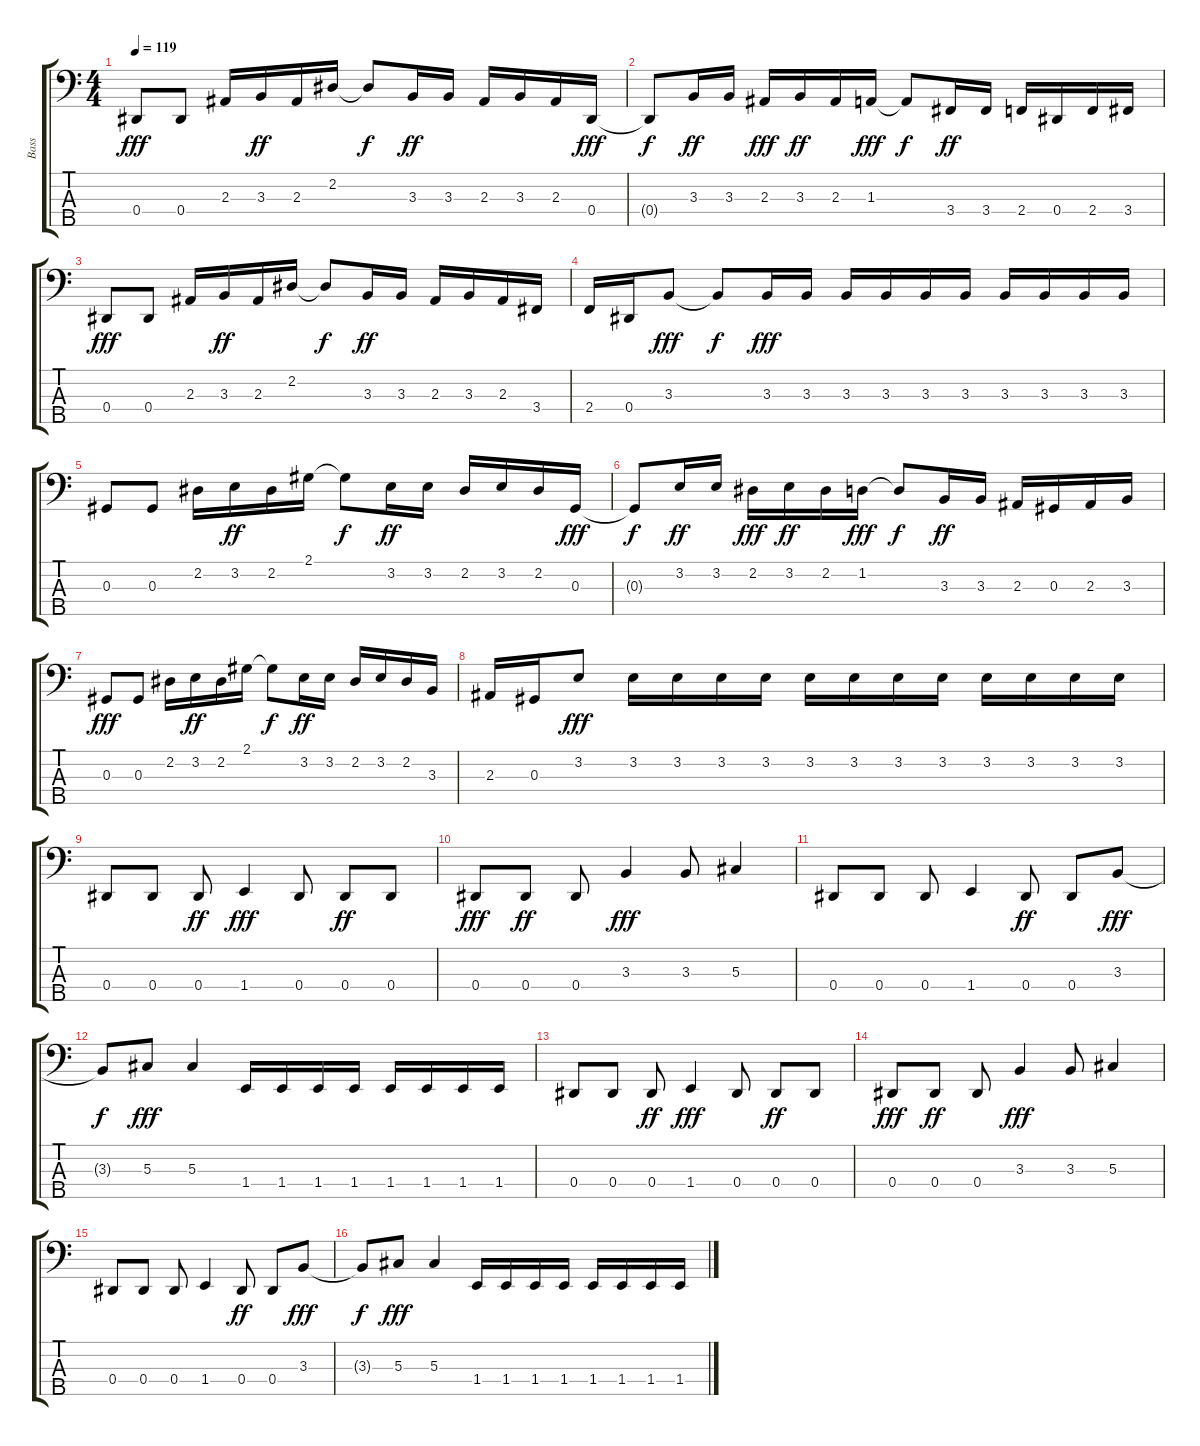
\track ("Bass" "Bass") {instrument electricbassfinger}
\staff {score tabs}
\tuning (Gb2 Db2 Ab1 Eb1 Bb0) {hide}
\ts (4 4)
\tempo 119
\clef f4
\ks c
0.4.8{dy fff} 0.4.8 2.3.16 3.3.16{dy ff} 2.3.16 2.2.16 2.2{t}.8{dy f} 3.3.16{dy ff} 3.3.16 2.3.16 3.3.16 2.3.16 0.4.16{dy fff} |
0.4{t}.8{dy f} 3.3.16{dy ff} 3.3.16 2.3.16{dy fff} 3.3.16{dy ff} 2.3.16 1.3.16{dy fff} 1.3{t}.8{dy f} 3.4.16{dy ff} 3.4.16 2.4.16 0.4.16 2.4.16 3.4.16 |
0.4.8{dy fff} 0.4.8 2.3.16 3.3.16{dy ff} 2.3.16 2.2.16 2.2{t}.8{dy f} 3.3.16{dy ff} 3.3.16 2.3.16 3.3.16 2.3.16 3.4.16 |
2.4.16 0.4.16 3.3.8{dy fff} 3.3{t}.8{dy f} 3.3.16{dy fff} 3.3.16 3.3.16 3.3.16 3.3.16 3.3.16 3.3.16 3.3.16 3.3.16 3.3.16 |
0.3.8 0.3.8 2.2.16 3.2.16{dy ff} 2.2.16 2.1.16 2.1{t}.8{dy f} 3.2.16{dy ff} 3.2.16 2.2.16 3.2.16 2.2.16 0.3.16{dy fff} |
0.3{t}.8{dy f} 3.2.16{dy ff} 3.2.16 2.2.16{dy fff} 3.2.16{dy ff} 2.2.16 1.2.16{dy fff} 1.2{t}.8{dy f} 3.3.16{dy ff} 3.3.16 2.3.16 0.3.16 2.3.16 3.3.16 |
0.3.8{dy fff} 0.3.8 2.2.16 3.2.16{dy ff} 2.2.16 2.1.16 2.1{t}.8{dy f} 3.2.16{dy ff} 3.2.16 2.2.16 3.2.16 2.2.16 3.3.16 |
2.3.16 0.3.16 3.2.8{dy fff} 3.2.16 3.2.16 3.2.16 3.2.16 3.2.16 3.2.16 3.2.16 3.2.16 3.2.16 3.2.16 3.2.16 3.2.16 |
0.4.8 0.4.8 0.4.8{dy ff} 1.4.4{dy fff} 0.4.8 0.4.8{dy ff} 0.4.8 |
0.4.8{dy fff} 0.4.8{dy ff} 0.4.8 3.3.4{dy fff} 3.3.8 5.3.4 |
0.4.8 0.4.8 0.4.8 1.4.4 0.4.8{dy ff} 0.4.8 3.3.8{dy fff} |
3.3{t}.8{dy f} 5.3.8{dy fff} 5.3.4 1.4.16 1.4.16 1.4.16 1.4.16 1.4.16 1.4.16 1.4.16 1.4.16 |
0.4.8 0.4.8 0.4.8{dy ff} 1.4.4{dy fff} 0.4.8 0.4.8{dy ff} 0.4.8 |
0.4.8{dy fff} 0.4.8{dy ff} 0.4.8 3.3.4{dy fff} 3.3.8 5.3.4 |
0.4.8 0.4.8 0.4.8 1.4.4 0.4.8{dy ff} 0.4.8 3.3.8{dy fff} |
3.3{t}.8{dy f} 5.3.8{dy fff} 5.3.4 1.4.16 1.4.16 1.4.16 1.4.16 1.4.16 1.4.16 1.4.16 1.4.16
